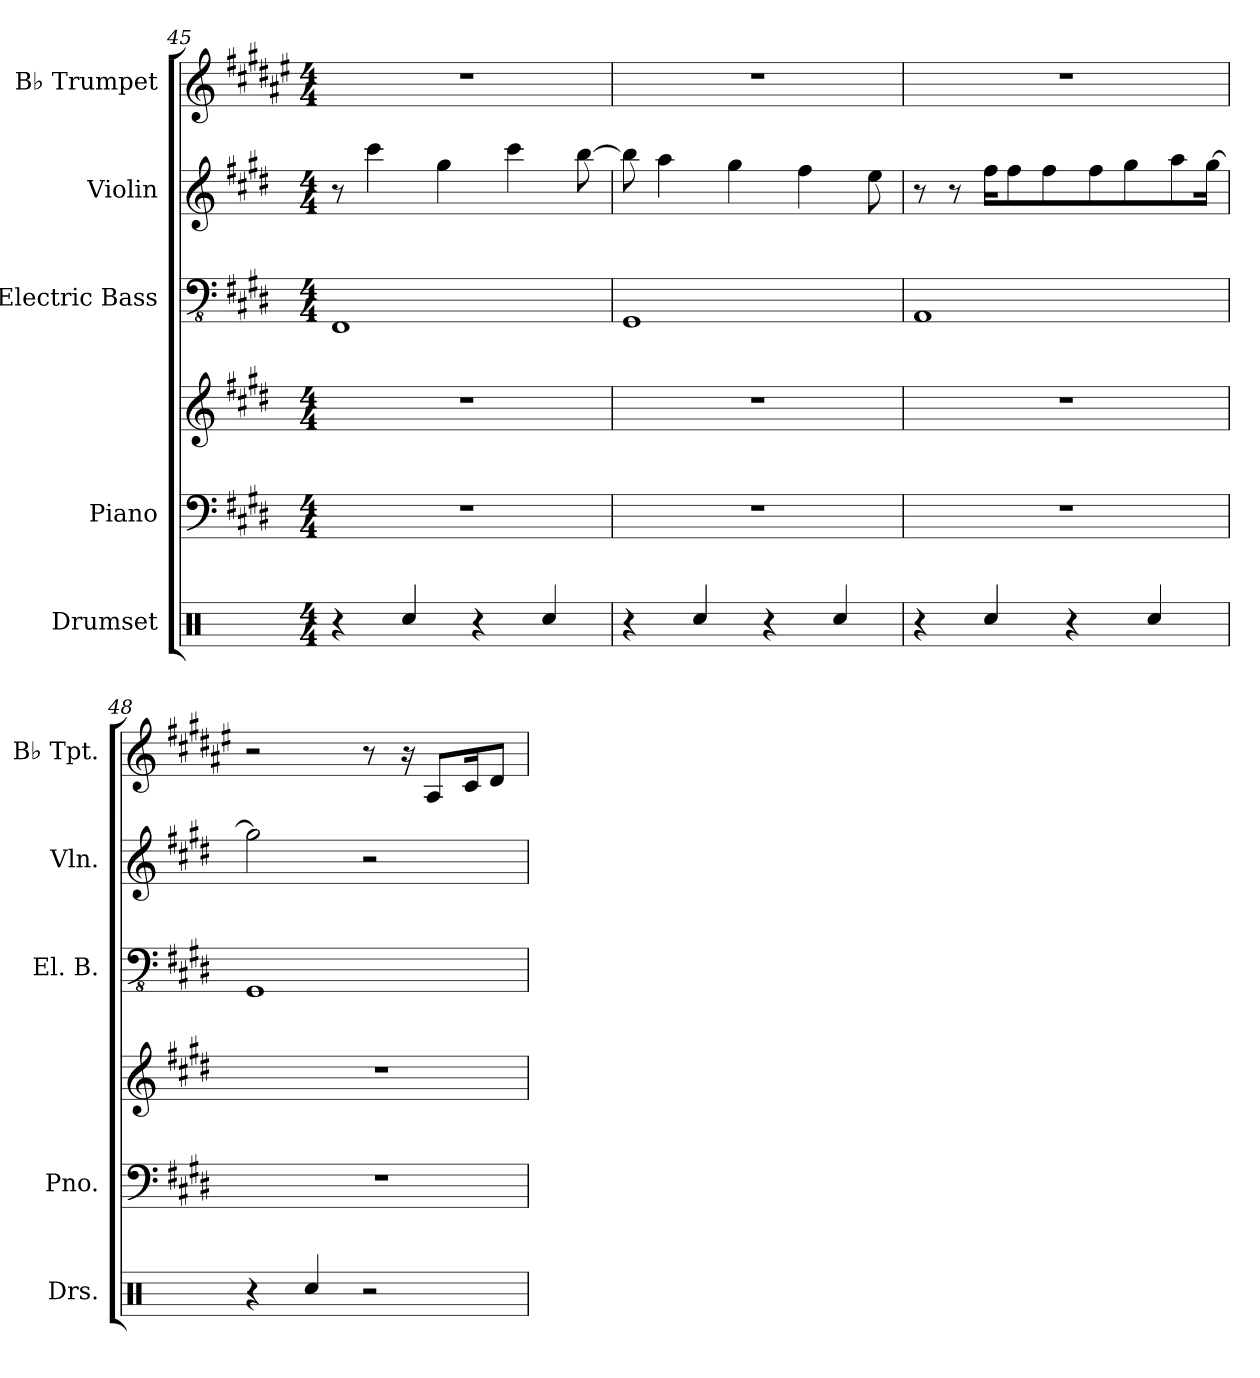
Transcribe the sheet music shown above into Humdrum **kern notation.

**kern	**kern	**kern	**kern	**kern	**kern
*part5	*part4	*part4	*part3	*part2	*part1
*staff6	*staff5	*staff4	*staff3	*staff2	*staff1
*I"Drumset	*I"Piano	*	*I"Electric Bass	*I"Violin	*I"B♭ Trumpet
*I'Drs.	*I'Pno.	*	*I'El. B.	*I'Vln.	*I'B♭ Tpt.
!!LO:LB:g=z
*clefX	*clefF4	*clefG2	*clefFv4	*clefG2	*clefG2
*	*	*	*	*	*ITrd1c2
*k[]	*k[f#c#g#d#]	*k[f#c#g#d#]	*k[f#c#g#d#]	*k[f#c#g#d#]	*k[f#c#g#d#]
*M4/4	*M4/4	*M4/4	*M4/4	*M4/4	*M4/4
=45	=45	=45	=45	=45	=45
4r	1r	1r	1FFF#	8r	1r
.	.	.	.	4ccc#\	.
4Rcc/	.	.	.	.	.
.	.	.	.	4gg#\	.
4r	.	.	.	.	.
.	.	.	.	4ccc#\	.
4Rcc/	.	.	.	.	.
.	.	.	.	[8bb\	.
=46	=46	=46	=46	=46	=46
4r	1r	1r	1GGG#	8bb\]	1r
.	.	.	.	4aa\	.
4Rcc/	.	.	.	.	.
.	.	.	.	4gg#\	.
4r	.	.	.	.	.
.	.	.	.	4ff#\	.
4Rcc/	.	.	.	.	.
.	.	.	.	8ee\	.
=47	=47	=47	=47	=47	=47
4r	1r	1r	1AAA	8r	1r
.	.	.	.	8r	.
4Rcc/	.	.	.	16ff#\KL	.
.	.	.	.	8ff#\	.
.	.	.	.	8ff#\	.
4r	.	.	.	.	.
.	.	.	.	8ff#\	.
.	.	.	.	8gg#\	.
4Rcc/	.	.	.	.	.
.	.	.	.	8aa\	.
.	.	.	.	[16gg#\Jk	.
=48	=48	=48	=48	=48	=48
4r	1r	1r	1GGG#	2gg#\]	2r
4Rcc/	.	.	.	.	.
2r	.	.	.	2r	8r
.	.	.	.	.	16r
.	.	.	.	.	8G#/L
.	.	.	.	.	16B/K
.	.	.	.	.	8c#/J
=	=	=	=	=	=
*-	*-	*-	*-	*-	*-
